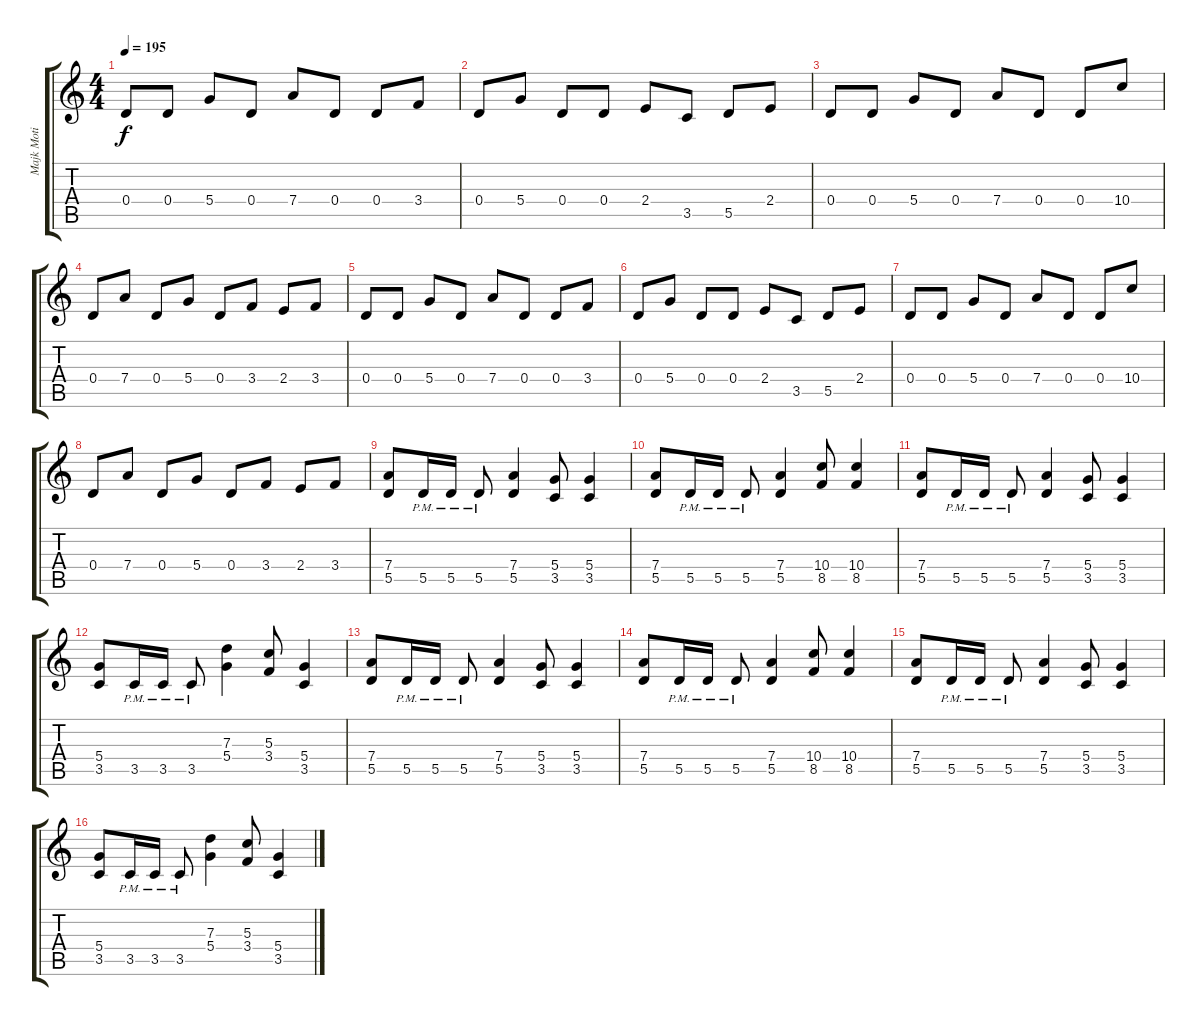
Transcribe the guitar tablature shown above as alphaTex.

\track ("Majk Moti (Ritmo)" "Majk Moti ") {instrument distortionguitar}
\staff {score tabs}
\tuning (E4 B3 G3 D3 A2 E2) {hide}
\ts (4 4)
\tempo 195
\clef g2
\ks c
0.4.8{dy f} 0.4.8 5.4.8 0.4.8 7.4.8 0.4.8 0.4.8 3.4.8 |
0.4.8 5.4.8 0.4.8 0.4.8 2.4.8 3.5.8 5.5.8 2.4.8 |
0.4.8 0.4.8 5.4.8 0.4.8 7.4.8 0.4.8 0.4.8 10.4.8 |
0.4.8 7.4.8 0.4.8 5.4.8 0.4.8 3.4.8 2.4.8 3.4.8 |
0.4.8 0.4.8 5.4.8 0.4.8 7.4.8 0.4.8 0.4.8 3.4.8 |
0.4.8 5.4.8 0.4.8 0.4.8 2.4.8 3.5.8 5.5.8 2.4.8 |
0.4.8 0.4.8 5.4.8 0.4.8 7.4.8 0.4.8 0.4.8 10.4.8 |
0.4.8 7.4.8 0.4.8 5.4.8 0.4.8 3.4.8 2.4.8 3.4.8 |
(7.4 5.5).8 5.5{pm}.16 5.5{pm}.16 5.5{pm}.8 (7.4 5.5).4 (5.4 3.5).8 (5.4 3.5).4 |
(7.4 5.5).8 5.5{pm}.16 5.5{pm}.16 5.5{pm}.8 (7.4 5.5).4 (10.4 8.5).8 (10.4 8.5).4 |
(7.4 5.5).8 5.5{pm}.16 5.5{pm}.16 5.5{pm}.8 (7.4 5.5).4 (5.4 3.5).8 (5.4 3.5).4 |
(5.4 3.5).8 3.5{pm}.16 3.5{pm}.16 3.5{pm}.8 (7.3 5.4).4 (5.3 3.4).8 (5.4 3.5).4 |
(7.4 5.5).8 5.5{pm}.16 5.5{pm}.16 5.5{pm}.8 (7.4 5.5).4 (5.4 3.5).8 (5.4 3.5).4 |
(7.4 5.5).8 5.5{pm}.16 5.5{pm}.16 5.5{pm}.8 (7.4 5.5).4 (10.4 8.5).8 (10.4 8.5).4 |
(7.4 5.5).8 5.5{pm}.16 5.5{pm}.16 5.5{pm}.8 (7.4 5.5).4 (5.4 3.5).8 (5.4 3.5).4 |
(5.4 3.5).8 3.5{pm}.16 3.5{pm}.16 3.5{pm}.8 (7.3 5.4).4 (5.3 3.4).8 (5.4 3.5).4
